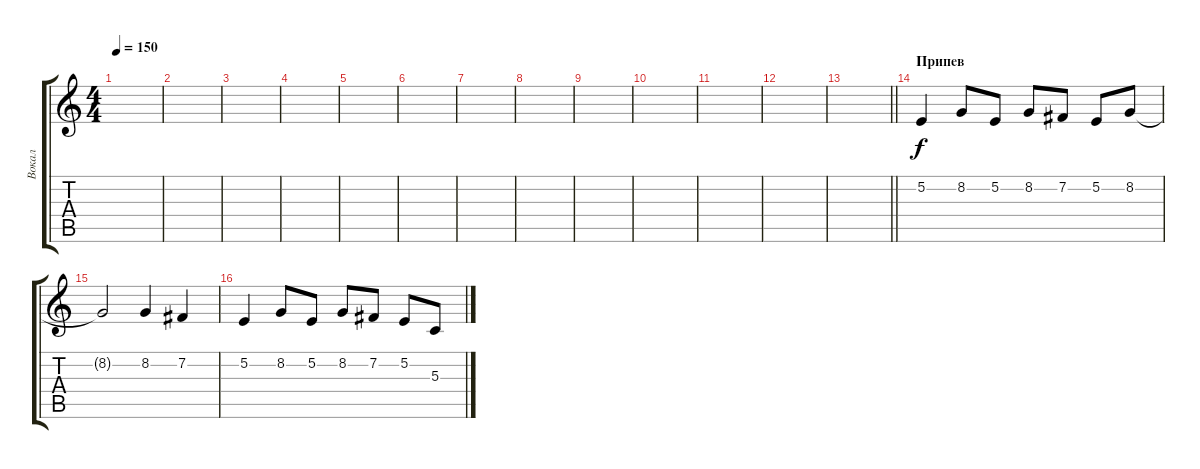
\track ("Вокал" "Вокал") {instrument tenorsax}
\staff {score tabs}
\tuning (E4 B3 G3 D3 A2 E2) {hide}
\ts (4 4)
\tempo 150
\clef g2
\ks c
|
|
|
|
|
|
|
|
|
|
|
|
\barLineRight lightlight
|
\section ("" "Припев")
5.2.4 8.2.8 5.2.8 8.2.8 7.2.8 5.2.8 8.2.8 |
8.2{t}.2 8.2.4 7.2.4 |
5.2.4 8.2.8 5.2.8 8.2.8 7.2.8 5.2.8 5.3.8
